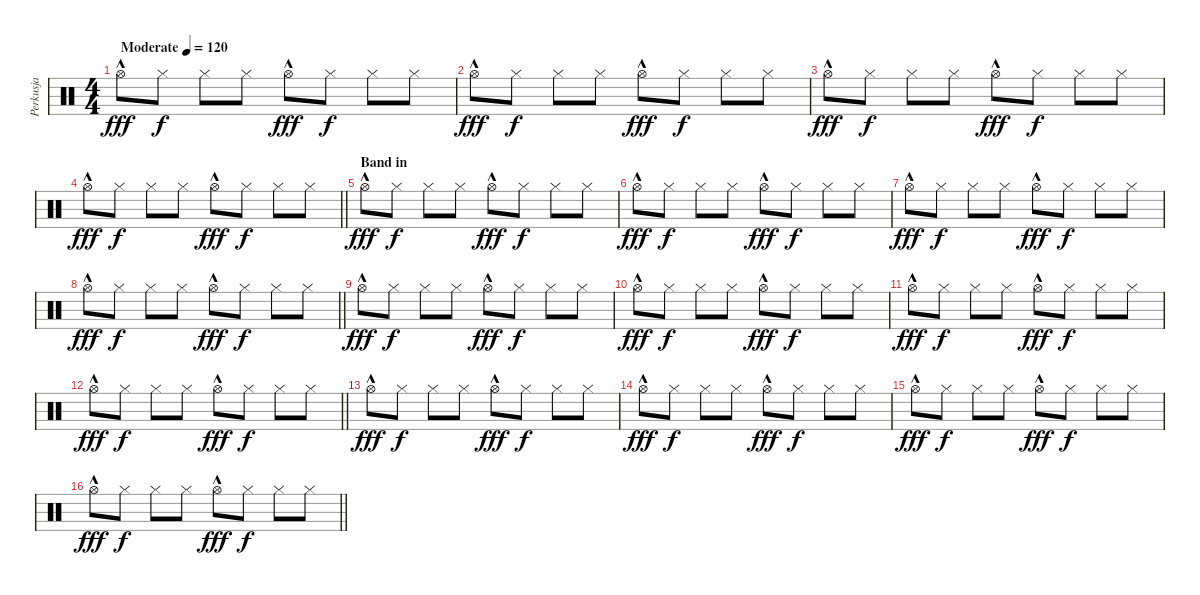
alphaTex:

\track ("Perkusja" "Perkusja") {instrument percussion}
\staff {score}
\articulation defaults
\ts (4 4)
\tempo (120 "Moderate")
\clef neutral
\ks c "Hi-Hat (open)"{hac}.8{dy fff volume 6} "Hi-Hat (closed)".8{dy f} "Hi-Hat (closed)".8 "Hi-Hat (closed)".8 "Hi-Hat (open)"{hac}.8{dy fff} "Hi-Hat (closed)".8{dy f} "Hi-Hat (closed)".8 "Hi-Hat (closed)".8
|
"Hi-Hat (open)"{hac}.8{dy fff} "Hi-Hat (closed)".8{dy f} "Hi-Hat (closed)".8 "Hi-Hat (closed)".8 "Hi-Hat (open)"{hac}.8{dy fff} "Hi-Hat (closed)".8{dy f} "Hi-Hat (closed)".8 "Hi-Hat (closed)".8 |
"Hi-Hat (open)"{hac}.8{dy fff} "Hi-Hat (closed)".8{dy f} "Hi-Hat (closed)".8 "Hi-Hat (closed)".8 "Hi-Hat (open)"{hac}.8{dy fff} "Hi-Hat (closed)".8{dy f} "Hi-Hat (closed)".8 "Hi-Hat (closed)".8 |
\barLineRight lightlight "Hi-Hat (open)"{hac}.8{dy fff} "Hi-Hat (closed)".8{dy f} "Hi-Hat (closed)".8 "Hi-Hat (closed)".8 "Hi-Hat (open)"{hac}.8{dy fff} "Hi-Hat (closed)".8{dy f} "Hi-Hat (closed)".8 "Hi-Hat (closed)".8
|
\section ("" "Band in")
"Hi-Hat (open)"{hac}.8{dy fff} "Hi-Hat (closed)".8{dy f} "Hi-Hat (closed)".8 "Hi-Hat (closed)".8 "Hi-Hat (open)"{hac}.8{dy fff} "Hi-Hat (closed)".8{dy f} "Hi-Hat (closed)".8 "Hi-Hat (closed)".8 |
"Hi-Hat (open)"{hac}.8{dy fff} "Hi-Hat (closed)".8{dy f} "Hi-Hat (closed)".8 "Hi-Hat (closed)".8 "Hi-Hat (open)"{hac}.8{dy fff} "Hi-Hat (closed)".8{dy f} "Hi-Hat (closed)".8 "Hi-Hat (closed)".8 |
"Hi-Hat (open)"{hac}.8{dy fff} "Hi-Hat (closed)".8{dy f} "Hi-Hat (closed)".8 "Hi-Hat (closed)".8 "Hi-Hat (open)"{hac}.8{dy fff} "Hi-Hat (closed)".8{dy f} "Hi-Hat (closed)".8 "Hi-Hat (closed)".8 |
\barLineRight lightlight "Hi-Hat (open)"{hac}.8{dy fff} "Hi-Hat (closed)".8{dy f} "Hi-Hat (closed)".8 "Hi-Hat (closed)".8 "Hi-Hat (open)"{hac}.8{dy fff} "Hi-Hat (closed)".8{dy f} "Hi-Hat (closed)".8 "Hi-Hat (closed)".8
|
"Hi-Hat (open)"{hac}.8{dy fff} "Hi-Hat (closed)".8{dy f} "Hi-Hat (closed)".8 "Hi-Hat (closed)".8 "Hi-Hat (open)"{hac}.8{dy fff} "Hi-Hat (closed)".8{dy f} "Hi-Hat (closed)".8 "Hi-Hat (closed)".8 |
"Hi-Hat (open)"{hac}.8{dy fff} "Hi-Hat (closed)".8{dy f} "Hi-Hat (closed)".8 "Hi-Hat (closed)".8 "Hi-Hat (open)"{hac}.8{dy fff} "Hi-Hat (closed)".8{dy f} "Hi-Hat (closed)".8 "Hi-Hat (closed)".8 |
"Hi-Hat (open)"{hac}.8{dy fff} "Hi-Hat (closed)".8{dy f} "Hi-Hat (closed)".8 "Hi-Hat (closed)".8 "Hi-Hat (open)"{hac}.8{dy fff} "Hi-Hat (closed)".8{dy f} "Hi-Hat (closed)".8 "Hi-Hat (closed)".8 |
\barLineRight lightlight "Hi-Hat (open)"{hac}.8{dy fff} "Hi-Hat (closed)".8{dy f} "Hi-Hat (closed)".8 "Hi-Hat (closed)".8 "Hi-Hat (open)"{hac}.8{dy fff} "Hi-Hat (closed)".8{dy f} "Hi-Hat (closed)".8 "Hi-Hat (closed)".8
|
"Hi-Hat (open)"{hac}.8{dy fff} "Hi-Hat (closed)".8{dy f} "Hi-Hat (closed)".8 "Hi-Hat (closed)".8 "Hi-Hat (open)"{hac}.8{dy fff} "Hi-Hat (closed)".8{dy f} "Hi-Hat (closed)".8 "Hi-Hat (closed)".8 |
"Hi-Hat (open)"{hac}.8{dy fff} "Hi-Hat (closed)".8{dy f} "Hi-Hat (closed)".8 "Hi-Hat (closed)".8 "Hi-Hat (open)"{hac}.8{dy fff} "Hi-Hat (closed)".8{dy f} "Hi-Hat (closed)".8 "Hi-Hat (closed)".8 |
"Hi-Hat (open)"{hac}.8{dy fff} "Hi-Hat (closed)".8{dy f} "Hi-Hat (closed)".8 "Hi-Hat (closed)".8 "Hi-Hat (open)"{hac}.8{dy fff} "Hi-Hat (closed)".8{dy f} "Hi-Hat (closed)".8 "Hi-Hat (closed)".8 |
\barLineRight lightlight "Hi-Hat (open)"{hac}.8{dy fff} "Hi-Hat (closed)".8{dy f} "Hi-Hat (closed)".8 "Hi-Hat (closed)".8 "Hi-Hat (open)"{hac}.8{dy fff} "Hi-Hat (closed)".8{dy f} "Hi-Hat (closed)".8 "Hi-Hat (closed)".8
